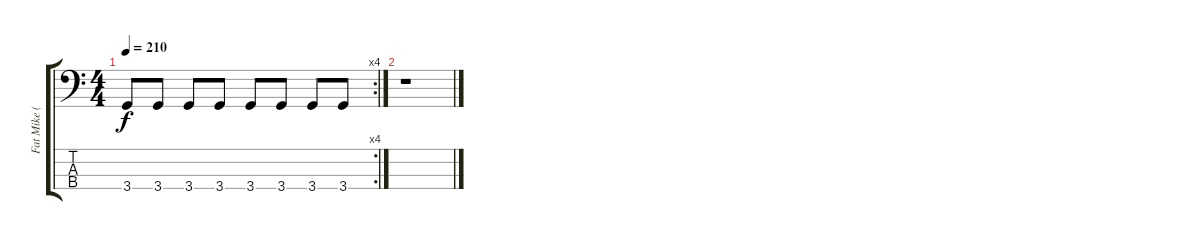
\track ("Fat Mike (Bass)" "Fat Mike (") {instrument electricbasspick}
\staff {score tabs}
\tuning (G2 D2 A1 E1) {hide}
\rc 4
\ts (4 4)
\tempo 210
\clef f4
\ks c
3.4.8{dy f} 3.4.8 3.4.8 3.4.8 3.4.8 3.4.8 3.4.8 3.4.8 |
r.1
